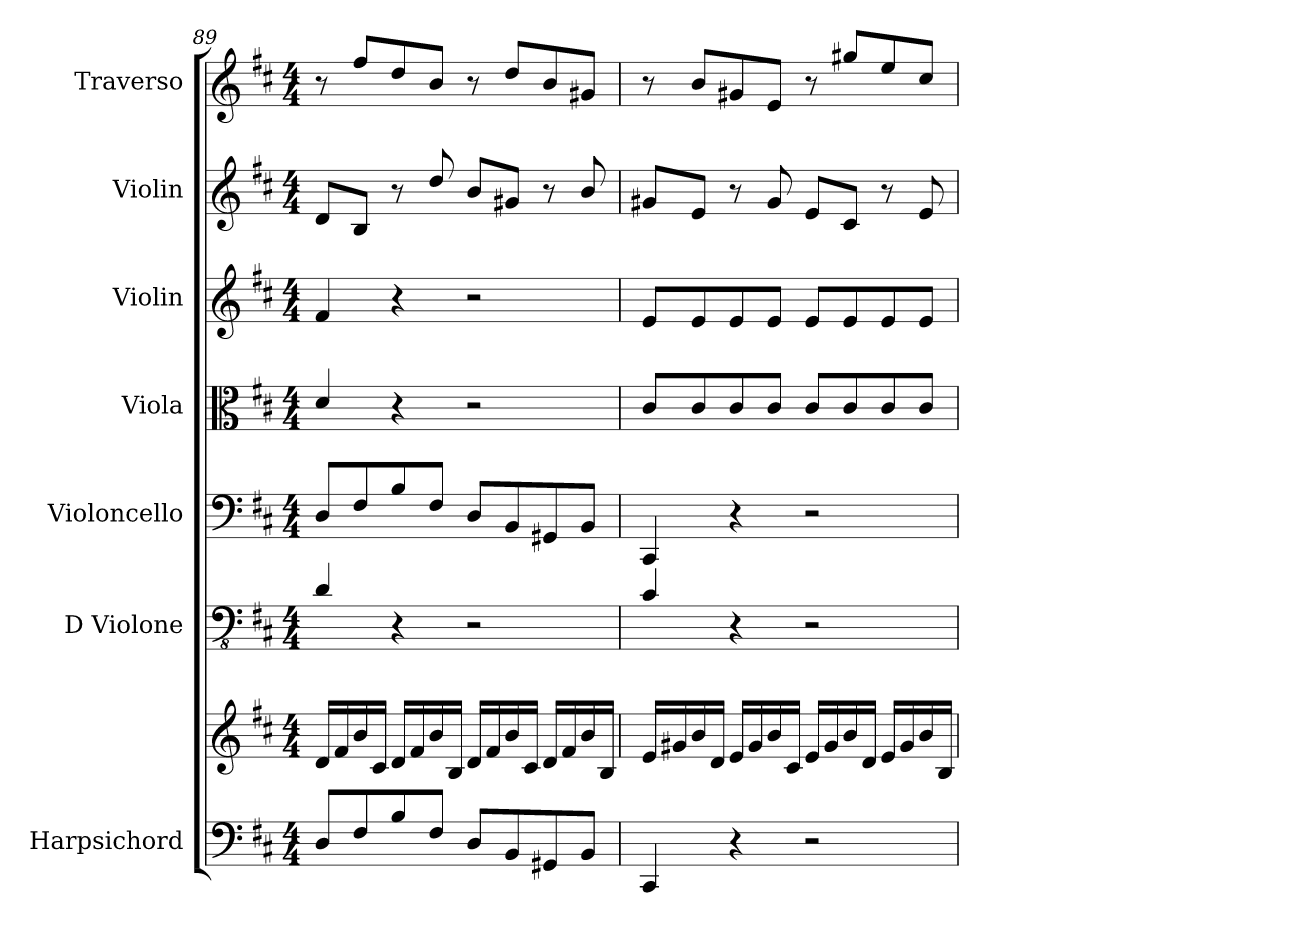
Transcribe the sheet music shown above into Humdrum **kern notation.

**kern	**kern	**kern	**kern	**kern	**kern	**kern	**kern
*part7	*part7	*part6	*part5	*part4	*part3	*part2	*part1
*staff8	*staff7	*staff6	*staff5	*staff4	*staff3	*staff2	*staff1
*I"Harpsichord	*	*I"D Violone	*I"Violoncello	*I"Viola	*I"Violin	*I"Violin	*I"Traverso
*I'Hch.	*	*I'D Vne.	*I'Vc.	*I'Vla.	*I'Vln.	*I'Vln.	*I'Trv.
*clefF4	*clefG2	*clefFv4	*clefF4	*clefC3	*clefG2	*clefG2	*clefG2
*	*	*ITrd7c12	*	*	*	*	*
*k[f#c#]	*k[f#c#]	*k[f#c#]	*k[f#c#]	*k[f#c#]	*k[f#c#]	*k[f#c#]	*k[f#c#]
*M4/4	*M4/4	*M4/4	*M4/4	*M4/4	*M4/4	*M4/4	*M4/4
=89	=89	=89	=89	=89	=89	=89	=89
8D/L	16d/LL	4DD/	8D/L	4d/	4f#/	8d/L	8r
.	16f#/	.	.	.	.	.	.
8F#/	16b/	.	8F#/	.	.	8B/J	8ff#/L
.	16c#/JJ	.	.	.	.	.	.
8B/	16d/LL	4r	8B/	4r	4r	8r	8dd/
.	16f#/	.	.	.	.	.	.
8F#/J	16b/	.	8F#/J	.	.	8dd/	8b/J
.	16B/JJ	.	.	.	.	.	.
8D/L	16d/LL	2r	8D/L	2r	2r	8b/L	8r
.	16f#/	.	.	.	.	.	.
8BB/	16b/	.	8BB/	.	.	8g#X/J	8dd/L
.	16c#/JJ	.	.	.	.	.	.
8GG#X/	16d/LL	.	8GG#X/	.	.	8r	8b/
.	16f#/	.	.	.	.	.	.
8BB/J	16b/	.	8BB/J	.	.	8b/	8g#X/J
.	16B/JJ	.	.	.	.	.	.
!!LO:PB:g=z
=90	=90	=90	=90	=90	=90	=90	=90
4CC#/	16e/LL	4CC#/	4CC#/	8c#/L	8e/L	8g#X/L	8r
.	16g#X/	.	.	.	.	.	.
.	16b/	.	.	8c#/	8e/	8e/J	8b/L
.	16d/JJ	.	.	.	.	.	.
4r	16e/LL	4r	4r	8c#/	8e/	8r	8g#X/
.	16g#/	.	.	.	.	.	.
.	16b/	.	.	8c#/J	8e/J	8g#/	8e/J
.	16c#/JJ	.	.	.	.	.	.
2r	16e/LL	2r	2r	8c#/L	8e/L	8e/L	8r
.	16g#/	.	.	.	.	.	.
.	16b/	.	.	8c#/	8e/	8c#/J	8gg#X/L
.	16d/JJ	.	.	.	.	.	.
.	16e/LL	.	.	8c#/	8e/	8r	8ee/
.	16g#/	.	.	.	.	.	.
.	16b/	.	.	8c#/J	8e/J	8e/	8cc#/J
.	16B/JJ	.	.	.	.	.	.
=	=	=	=	=	=	=	=
*-	*-	*-	*-	*-	*-	*-	*-
